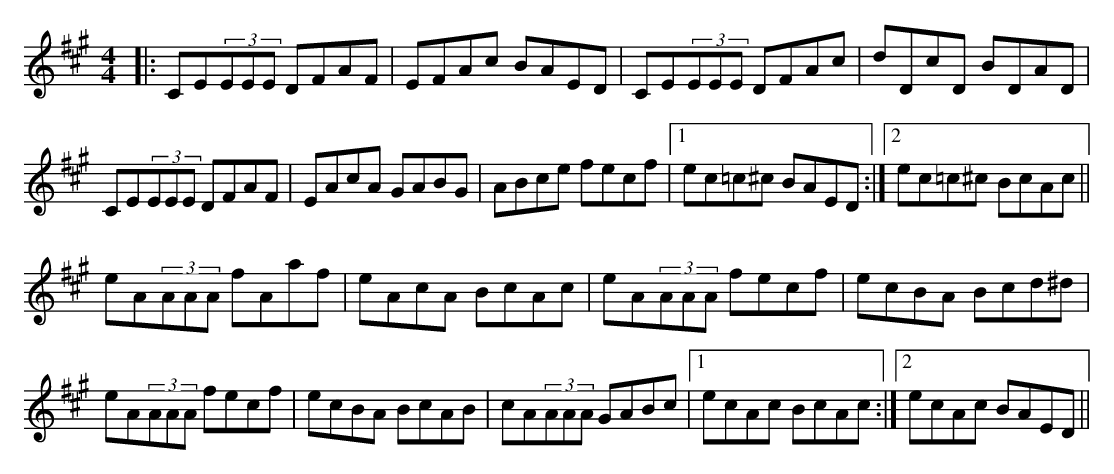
X:1
M:4/4
K:A
|:CE(3EEE DFAF|EFAc BAED|CE(3EEE DFAc|dDcD BDAD|
CE(3EEE DFAF|EAcA GABG|ABce fecf|1 ec=c^c BAED:|2 ec=c^c BcAc||
eA(3AAA fAaf|eAcA BcAc|eA(3AAA fecf|ecBA Bcd^d|
eA(3AAA fecf|ecBA BcAB|cA(3AAA GABc|1 ecAc BcAc:|2 ecAc BAED||
